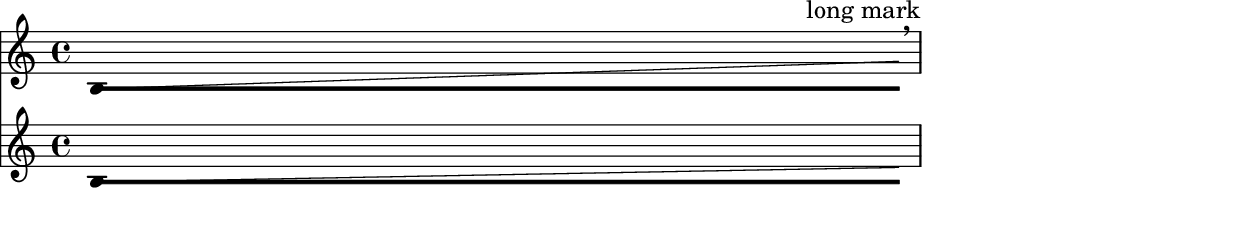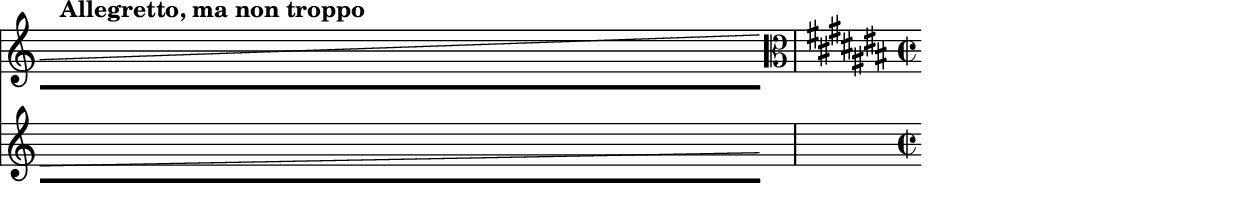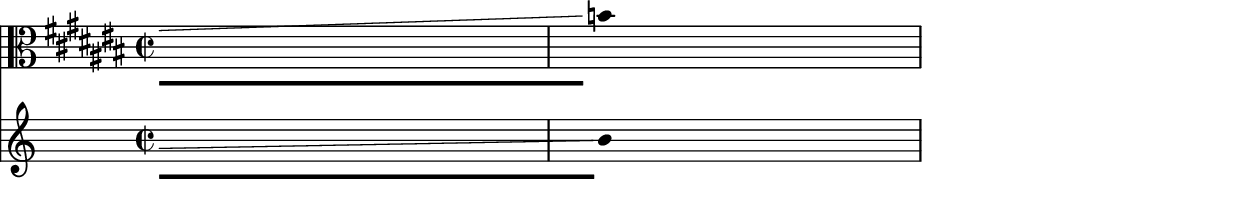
%% Generated by lilypond-book
%% Options: [exampleindent=10.16\mm,indent=0\mm,line-width=160\mm,paper-height=845.047\pt,paper-width=597.508\pt,papersize='(cons (* 597.508 pt) (* 845.047 pt))]
\include "lilypond-book-preamble.ly"


% ****************************************************************
% Start cut-&-pastable-section
% ****************************************************************

#(ly:set-option 'eps-box-padding 3.000000)



\paper {
  #(set-paper-size '(cons (* 597.508 pt) (* 845.047 pt)))
  indent = 0\mm
  line-width = 160\mm
  % offset the left padding, also add 1mm as lilypond creates cropped
  % images with a little space on the right
  line-width = #(- line-width (* mm  3.000000) (* mm 1))
}

\layout {
  
}




% ****************************************************************
% ly snippet:
% ****************************************************************
\sourcefilename "/lilypond-2.25.21/input/regression/duration-line-at-line-break.ly"
\sourcefileline 0
\version "2.23.14"

\header {
  texidoc = "At line break a broken @code{DurationLine}, like @code{Glissando},
avoids items with @code{break-aligned-interface}, like @code{KeySignature},
@code{BreathingSign} etc., but not items with the
@code{break-alignable-interface}, like @code{TextMark},
@code{MetronomeMark}, etc.."
}

\layout {
  \context {
    \Voice
    \consists "Duration_line_engraver"
    \omit Stem
    \omit Flag
    \omit Beam
    \override NoteHead.duration-log = 2
    \override Glissando.breakable = ##t
  }
}

<<
  \new Staff {
    b1\-\glissando
    \break
    \textEndMark "long mark"
    \tempo "Allegretto, ma non troppo"
    \breathe
    s
    \break
    \key cis \major
    \time 2/2
    \clef "alto"
    s
    b'
  }
  \new Staff {
    b1\-\glissando
    \break
    s
    \break
    s
    b'
  }
>>



% ****************************************************************
% end ly snippet
% ****************************************************************
